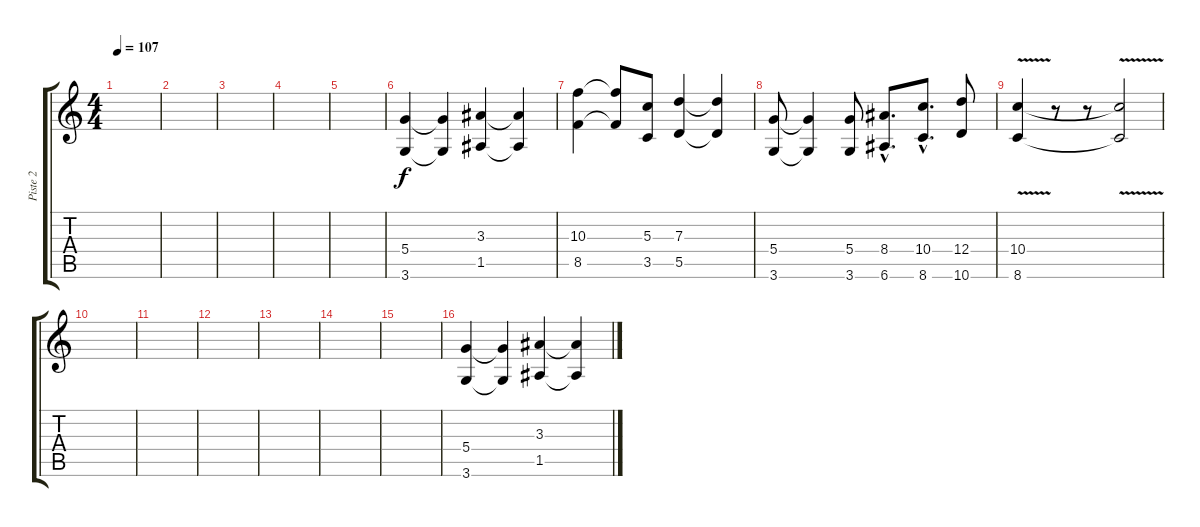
\track ("Piste 2" "Piste 2") {instrument electricguitarclean}
\staff {score tabs}
\tuning (E4 B3 G3 D3 A2 E2) {hide}
\ts (4 4)
\tempo 107
\clef g2
\ks c
|
|
|
|
|
(5.4 3.6).4 (5.4{t} 3.6{t}).4 (3.3 1.5).4 (3.3{t} 1.5{t}).4 |
(10.3 8.5).4 (10.3{t} 8.5{t}).8 (5.3 3.5).8 (7.3 5.5).4 (7.3{t} 5.5{t}).4 |
(5.4 3.6).8 (5.4{t} 3.6{t}).4 (5.4 3.6).8 (8.4{hac} 6.6{hac}).8{d} (10.4{hac} 8.6{hac}).8{d} (12.4 10.6).8 |
(10.4{v} 8.6{v}).4 r.8 r.8 (10.4{t} 8.6{t}).2 |
|
|
|
|
|
|
(5.4 3.6).4 (5.4{t} 3.6{t}).4 (3.3 1.5).4 (3.3{t} 1.5{t}).4
